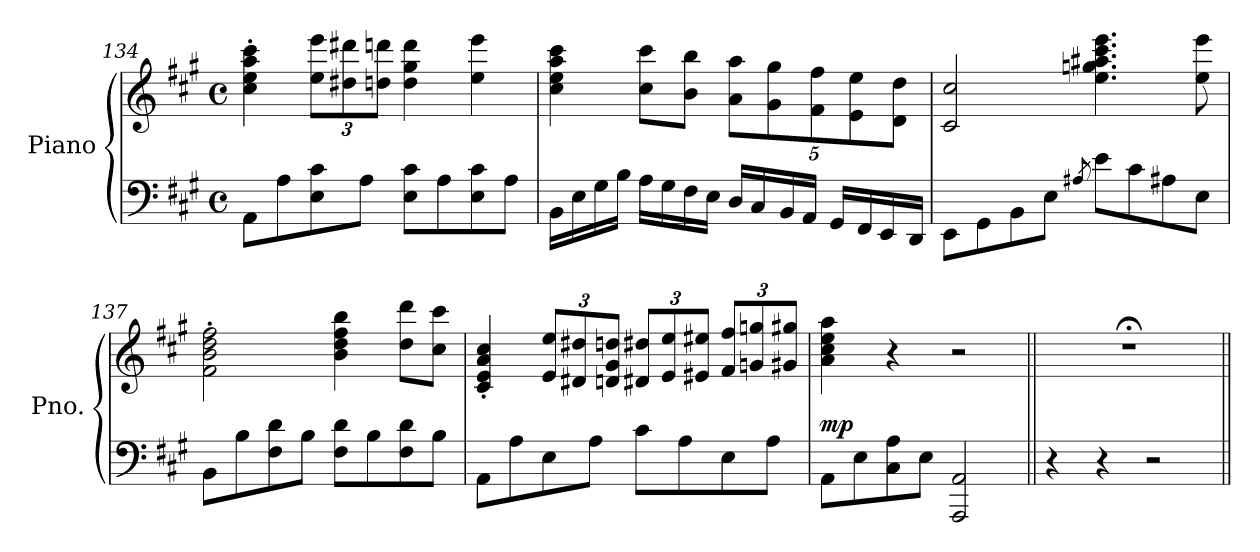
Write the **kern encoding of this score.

**kern	**kern	**dynam
*part1	*part1	*part1
*staff2	*staff1	*staff1/2
*I"Piano	*	*
*I'Pno.	*	*
*clefF4	*clefG2	*
*k[f#c#g#]	*k[f#c#g#]	*
*M4/4	*M4/4	*
*met(c)	*met(c)	*
=134	=134	=134
8AA\L	4cc#\' 4ee\' 4aa\' 4ccc#\'	.
8A\	.	.
*	*Xbrackettup	*
8E\ 8c#\	12ee\ 12eee\L	.
.	12dd#X\ 12ddd#X\	.
8A\J	.	.
.	12ddn\ 12dddn\J	.
8E\ 8c#\L	4dd\ 4gg#\ 4ddd\	.
8A\	.	.
8E\ 8c#\	4ee\ 4eee\	.
8A\J	.	.
!!LO:PB:g=z
=135	=135	=135
16BB\LL	4cc#\ 4ee\ 4aa\ 4ccc#\	.
16E\	.	.
16G#\	.	.
16B\JJ	.	.
16A\LL	8cc#\ 8ccc#\L	.
16G#\	.	.
16F#\	8b\ 8bb\J	.
16E\JJ	.	.
16D/LL	10a\ 10aa\L	.
16C#/	.	.
.	10g#\ 10gg#\	.
16BB/	.	.
16AA/JJ	.	.
.	10f#\ 10ff#\	.
16GG#/LL	.	.
.	10e\ 10ee\	.
16FF#/	.	.
16EE/	.	.
.	10d\ 10dd\J	.
16DD/JJ	.	.
=136	=136	=136
8EE\L	2c#/ 2cc#/	.
8GG#\	.	.
8BB\	.	.
8E\J	.	.
8qA#X/	.	.
8e\L	4.ee\ 4.ggn\ 4.aa#X\ 4.ccc#\ 4.eee\	.
8c#\	.	.
8A#\	.	.
8E\J	8ee\ 8eee\	.
=137	=137	=137
8BB\L	2f#\' 2b\' 2dd\' 2ff#\'	.
8B\	.	.
8F#\ 8d\	.	.
8B\J	.	.
8F#\ 8d\L	4b\ 4dd\ 4ff#\ 4bb\	.
8B\	.	.
8F#\ 8d\	8dd\ 8ddd\L	.
8B\J	8cc#\ 8ccc#\J	.
!!LO:LB:g=z
=138	=138	=138
8AA\L	4c#/' 4e/' 4a/' 4cc#/'	.
8A\	.	.
8E\	12e/ 12ee/L	.
.	12d#X/ 12dd#X/	.
8A\J	.	.
.	12dn/ 12g#/ 12ddn/J	.
8c#\L	12d#X/ 12dd#X/L	.
.	12e/ 12ee/	.
8A\	.	.
.	12e#X/ 12ee#X/J	.
8E\	12f#/ 12ff#/L	.
.	12gn/ 12ggn/	.
8A\J	.	.
.	12g#X/ 12gg#X/J	.
=139	=139	=139
!	!	!LO:DY:a=2
8AA\L	4a\ 4cc#\ 4ee\ 4aa\	mp
8E\	.	.
8C#\ 8A\	4r	.
8E\J	.	.
*	*MM80	*
2AAA/ 2AA/	2r	.
=140||	=140||	=140||
*	*MM110	*
4r	1r;<	.
4r	.	.
2r	.	.
=||	=||	=||
*-	*-	*-
